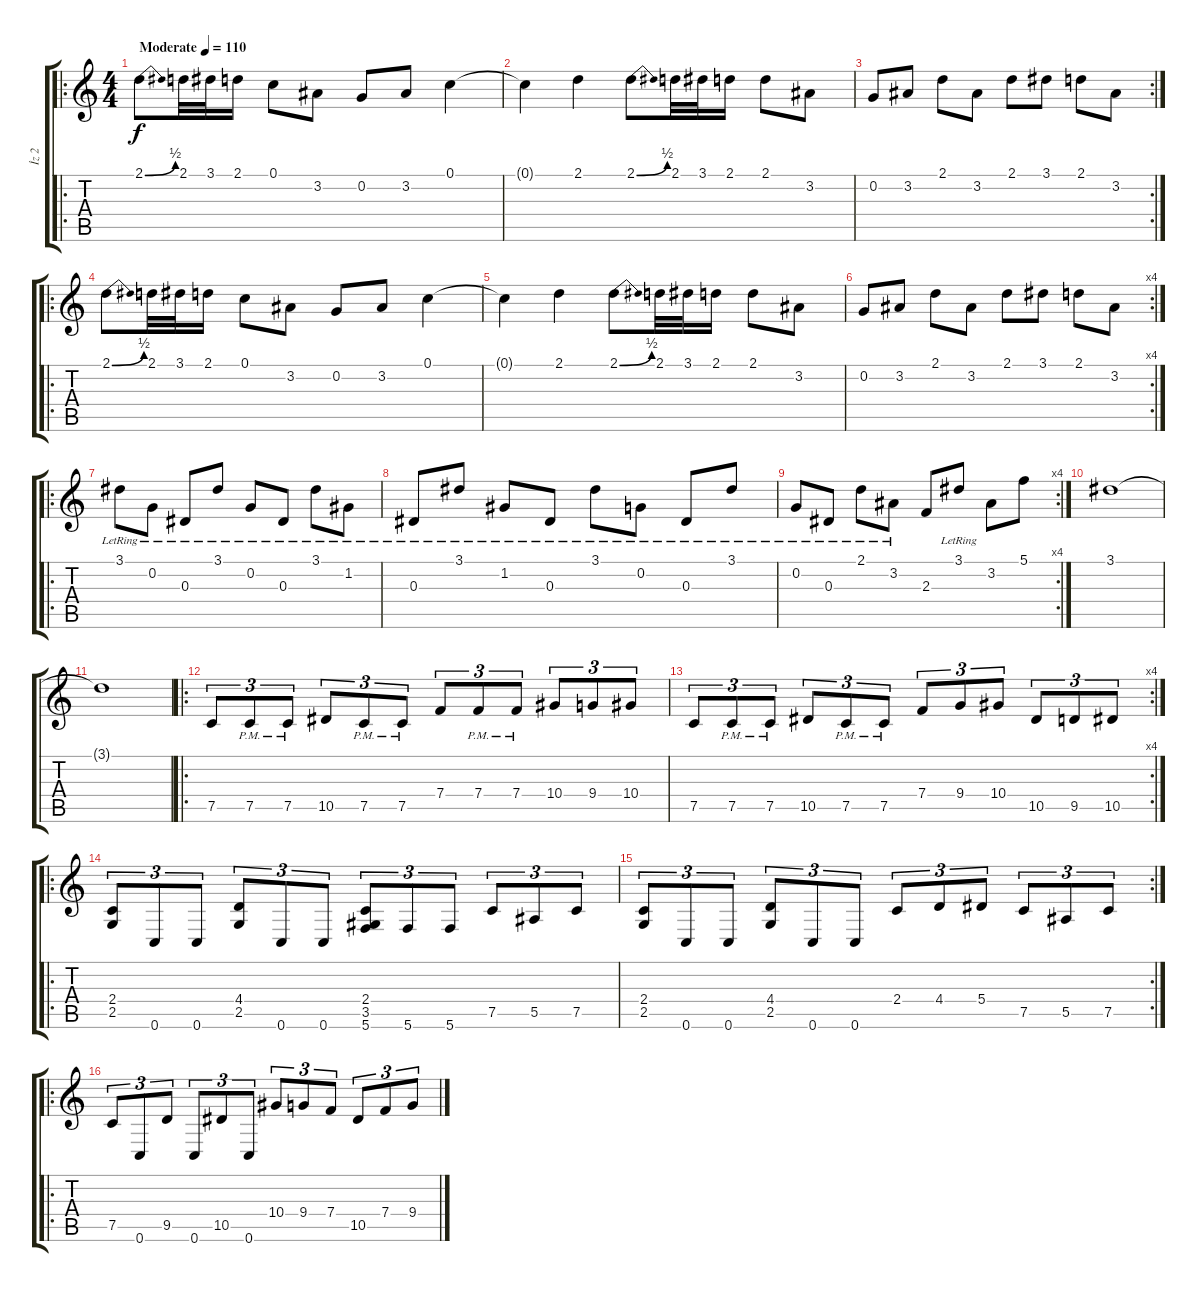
\track ("İz 2" "İz 2") {instrument distortionguitar}
\staff {score tabs}
\tuning (C4 G3 Eb3 Bb2 F2 C2) {hide}
\ro
\ts (4 4)
\tempo (110 "Moderate")
\clef g2
\ks c
2.1{be (bend 0 0 60 2)}.8{dy f instrument distortionguitar} 2.1.32 3.1.32 2.1.16 0.1.8 3.2.8 0.2.8 3.2.8 0.1.4 |
0.1{t}.4 2.1.4 2.1{be (bend 0 0 60 2)}.8 2.1.32 3.1.32 2.1.16 2.1.8 3.2.8 |
\rc 2
0.2.8 3.2.8 2.1.8 3.2.8 2.1.8 3.1.8 2.1.8 3.2.8 |
\ro
2.1{be (bend 0 0 60 2)}.8 2.1.32 3.1.32 2.1.16 0.1.8 3.2.8 0.2.8 3.2.8 0.1.4 |
0.1{t}.4 2.1.4 2.1{be (bend 0 0 60 2)}.8 2.1.32 3.1.32 2.1.16 2.1.8 3.2.8 |
\rc 4
0.2.8 3.2.8 2.1.8 3.2.8 2.1.8 3.1.8 2.1.8 3.2.8 |
\ro
3.1{lr}.8 0.2{lr}.8 0.3{lr}.8 3.1{lr}.8 0.2{lr}.8 0.3{lr}.8 3.1{lr}.8 1.2{lr}.8 |
0.3{lr}.8 3.1{lr}.8 1.2{lr}.8 0.3{lr}.8 3.1{lr}.8 0.2{lr}.8 0.3{lr}.8 3.1{lr}.8 |
\rc 4
0.2{lr}.8 0.3{lr}.8 2.1{lr}.8 3.2{lr}.8 2.3.8 3.1{lr}.8 3.2.8 5.1.8 |
3.1.1 |
3.1{t}.1 |
\ro
7.5.8{tu (3 2)} 7.5{pm}.8{tu (3 2)} 7.5{pm}.8{tu (3 2)} 10.5.8{tu (3 2)} 7.5{pm}.8{tu (3 2)} 7.5{pm}.8{tu (3 2)} 7.4.8{tu (3 2)} 7.4{pm}.8{tu (3 2)} 7.4{pm}.8{tu (3 2)} 10.4.8{tu (3 2)} 9.4.8{tu (3 2)} 10.4.8{tu (3 2)} |
\rc 4
7.5.8{tu (3 2)} 7.5{pm}.8{tu (3 2)} 7.5{pm}.8{tu (3 2)} 10.5.8{tu (3 2)} 7.5{pm}.8{tu (3 2)} 7.5{pm}.8{tu (3 2)} 7.4.8{tu (3 2)} 9.4.8{tu (3 2)} 10.4.8{tu (3 2)} 10.5.8{tu (3 2)} 9.5.8{tu (3 2)} 10.5.8{tu (3 2)} |
\ro
(2.4 2.5).8{tu (3 2)} 0.6.8{tu (3 2)} 0.6.8{tu (3 2)} (4.4 2.5).8{tu (3 2)} 0.6.8{tu (3 2)} 0.6.8{tu (3 2)} (2.4 3.5 5.6).8{tu (3 2)} 5.6.8{tu (3 2)} 5.6.8{tu (3 2)} 7.5.8{tu (3 2)} 5.5.8{tu (3 2)} 7.5.8{tu (3 2)} |
\rc 2
(2.4 2.5).8{tu (3 2)} 0.6.8{tu (3 2)} 0.6.8{tu (3 2)} (4.4 2.5).8{tu (3 2)} 0.6.8{tu (3 2)} 0.6.8{tu (3 2)} 2.4.8{tu (3 2)} 4.4.8{tu (3 2)} 5.4.8{tu (3 2)} 7.5.8{tu (3 2)} 5.5.8{tu (3 2)} 7.5.8{tu (3 2)} |
\ro
7.5.8{tu (3 2)} 0.6.8{tu (3 2)} 9.5.8{tu (3 2)} 0.6.8{tu (3 2)} 10.5.8{tu (3 2)} 0.6.8{tu (3 2)} 10.4.8{tu (3 2)} 9.4.8{tu (3 2)} 7.4.8{tu (3 2)} 10.5.8{tu (3 2)} 7.4.8{tu (3 2)} 9.4.8{tu (3 2)}
